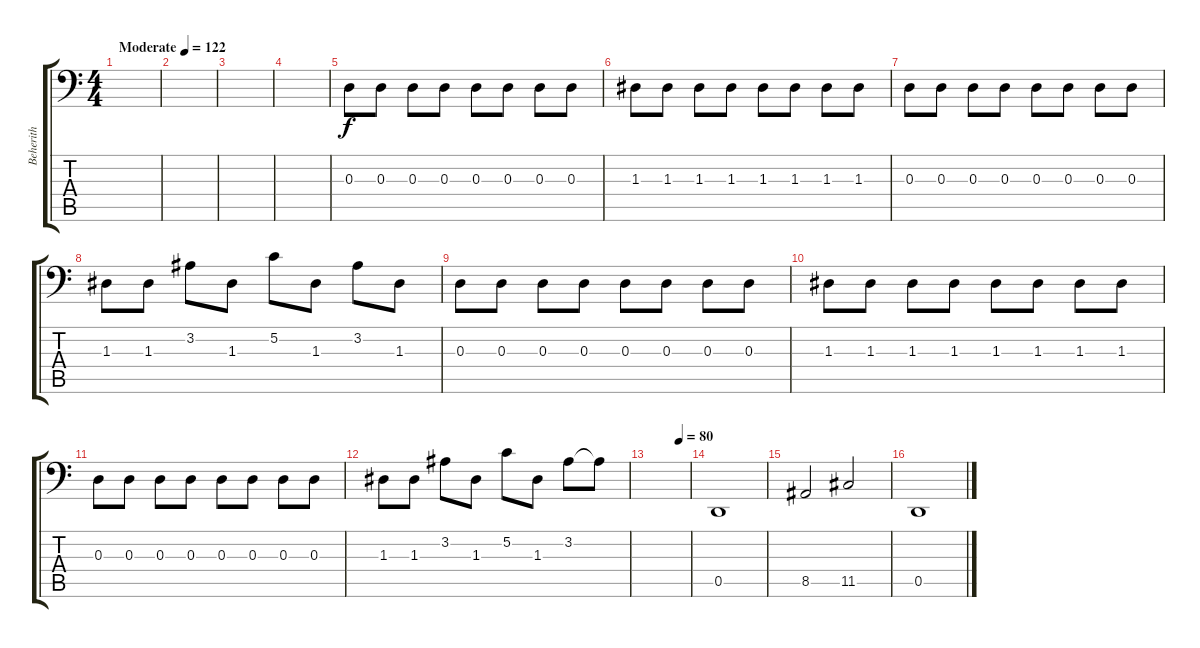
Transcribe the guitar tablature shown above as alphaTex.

\track ("Beherith " "Beherith ") {instrument electricbasspick}
\staff {score tabs}
\tuning (C3 G2 D2 A1 D1 B0) {hide}
\ts (4 4)
\tempo (122 "Moderate")
\clef f4
\ks c
|
|
|
|
0.3.8 0.3.8 0.3.8 0.3.8 0.3.8 0.3.8 0.3.8 0.3.8 |
1.3.8 1.3.8 1.3.8 1.3.8 1.3.8 1.3.8 1.3.8 1.3.8 |
0.3.8 0.3.8 0.3.8 0.3.8 0.3.8 0.3.8 0.3.8 0.3.8 |
1.3.8 1.3.8 3.2.8 1.3.8 5.2.8 1.3.8 3.2.8 1.3.8 |
0.3.8 0.3.8 0.3.8 0.3.8 0.3.8 0.3.8 0.3.8 0.3.8 |
1.3.8 1.3.8 1.3.8 1.3.8 1.3.8 1.3.8 1.3.8 1.3.8 |
0.3.8 0.3.8 0.3.8 0.3.8 0.3.8 0.3.8 0.3.8 0.3.8 |
1.3.8 1.3.8 3.2.8 1.3.8 5.2.8 1.3.8 3.2.8 3.2{t}.8 |
\tempo (80 0.75)
|
0.5.1 |
8.5.2 11.5.2 |
0.5.1
